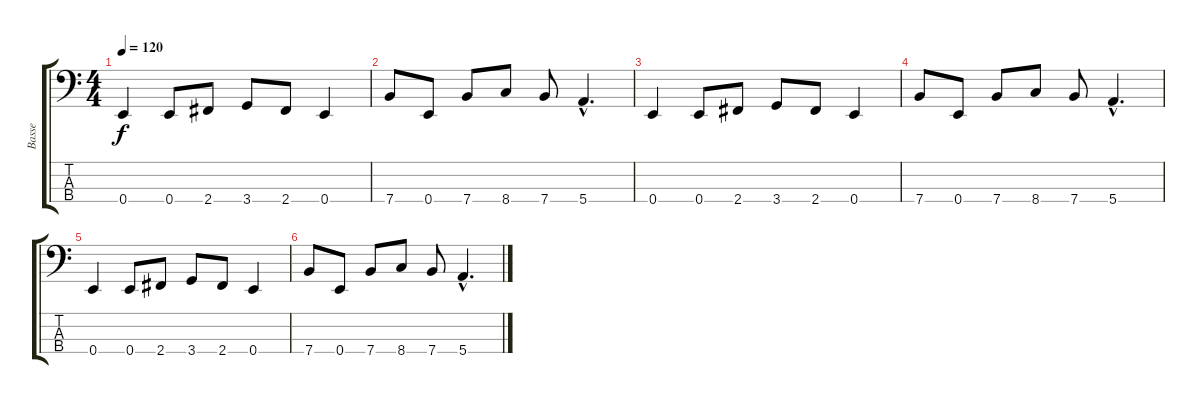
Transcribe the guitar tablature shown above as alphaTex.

\track ("Basse" "Basse") {instrument electricbassfinger}
\staff {score tabs}
\tuning (G2 D2 A1 E1) {hide}
\ts (4 4)
\tempo 120
\clef f4
\ks c
0.4.4{dy f} 0.4.8 2.4.8 3.4.8 2.4.8 0.4.4 |
7.4.8 0.4.8 7.4.8 8.4.8 7.4.8 5.4{hac}.4{d} |
0.4.4 0.4.8 2.4.8 3.4.8 2.4.8 0.4.4 |
7.4.8 0.4.8 7.4.8 8.4.8 7.4.8 5.4{hac}.4{d} |
0.4.4 0.4.8 2.4.8 3.4.8 2.4.8 0.4.4 |
7.4.8 0.4.8 7.4.8 8.4.8 7.4.8 5.4{hac}.4{d}
